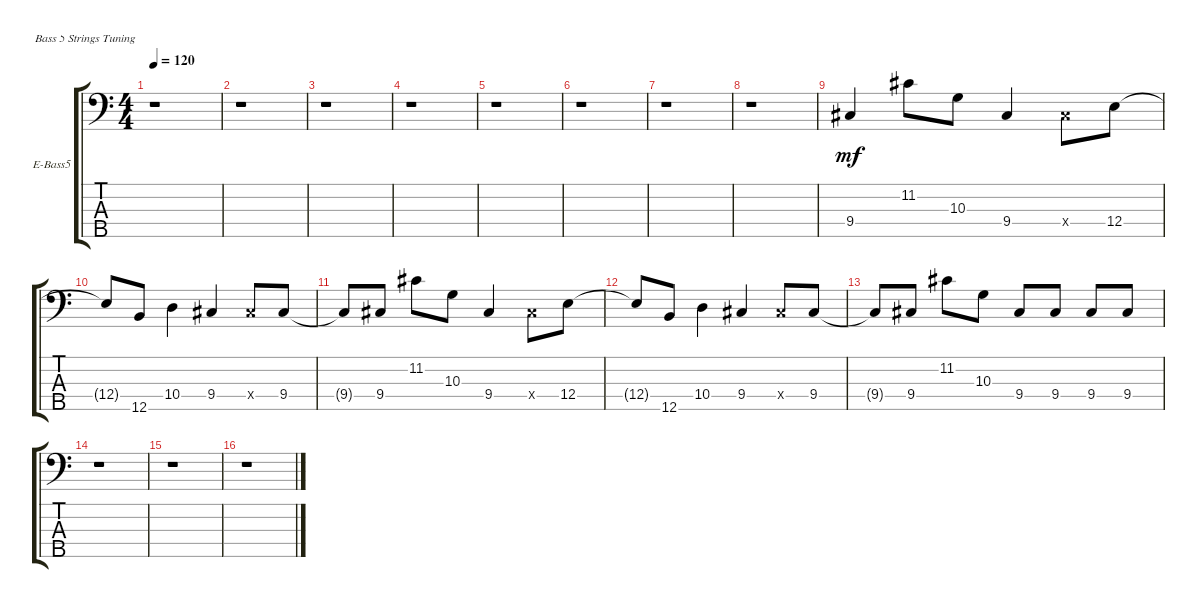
\defaultSystemsLayout 4
\bracketExtendMode groupsimilarinstruments
\firstSystemTrackNameOrientation horizontal
\otherSystemsTrackNameOrientation horizontal
\track ("Electric Bass" "E-Bass5") {instrument electricbassfinger}
\staff {score tabs}
\tuning (G2 D2 A1 E1 B0)
\ts (4 4)
\tempo 120
\clef f4
\ks c
r.1{dy mf} |
r.1 |
r.1 |
r.1 |
r.1 |
r.1 |
r.1 |
r.1 |
9.4.4 11.2.8 10.3.8 9.4.4 9.4{x}.8 12.4.8 |
12.4{t}.8 12.5.8 10.4.4 9.4.4 9.4{x}.8 9.4.8 |
9.4{t}.8 9.4.8 11.2.8 10.3.8 9.4.4 9.4{x}.8 12.4.8 |
12.4{t}.8 12.5.8 10.4.4 9.4.4 9.4{x}.8 9.4.8 |
9.4{t}.8 9.4.8 11.2.8 10.3.8 9.4.8 9.4.8 9.4.8 9.4.8 |
r.1 |
r.1 |
r.1
